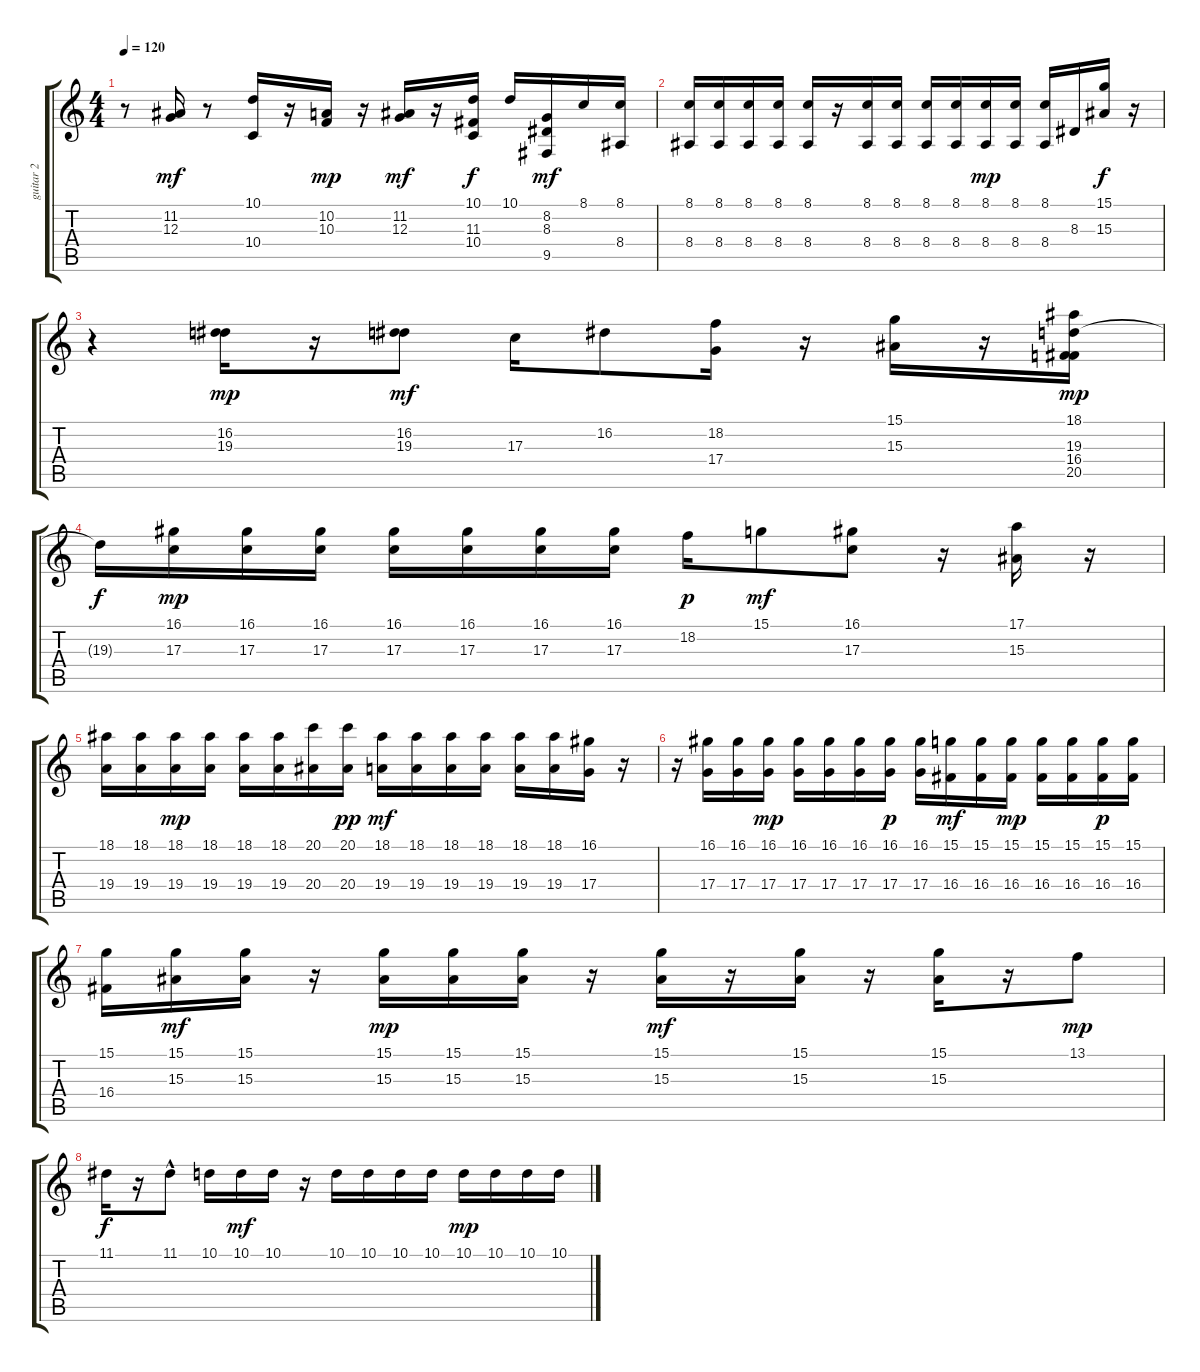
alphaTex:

\track ("guitar 2" "guitar 2") {instrument acousticgrandpiano}
\staff {score tabs}
\tuning (E4 B3 G3 D3 A2 E2) {hide}
\ts (4 4)
\tempo 120
\clef g2
\ks c
r.8{dy mf} (11.2 12.3).16 r.8 (10.1 10.4).16 r.16 (10.2 10.3).16{dy mp} r.16 (11.2 12.3).16{dy mf} r.16 (10.1 11.3 10.4).16{dy f} 10.1.16 (8.2 8.3 9.5).16{dy mf} 8.1.16 (8.1 8.4).16 |
(8.1 8.4).16 (8.1 8.4).16 (8.1 8.4).16 (8.1 8.4).16 (8.1 8.4).16 r.16 (8.1 8.4).16 (8.1 8.4).16 (8.1 8.4).16 (8.1 8.4).16 (8.1 8.4).16{dy mp} (8.1 8.4).16 (8.1 8.4).16 8.3.16 (15.1 15.3).16{dy f} r.16 |
r.4 (16.2 19.3).16{dy mp} r.16 (16.2 19.3).8{dy mf} 17.3.16 16.2.8 (18.2 17.4).16 r.16 (15.1 15.3).16 r.16 (18.1 19.3 16.4 20.5).16{dy mp} |
19.3{t}.16{dy f} (16.1 17.3).16{dy mp} (16.1 17.3).16 (16.1 17.3).16 (16.1 17.3).16 (16.1 17.3).16 (16.1 17.3).16 (16.1 17.3).16 18.2.16{dy p} 15.1.8{dy mf} (16.1 17.3).8 r.16 (17.1 15.3).16 r.16 |
(18.1 19.4).16 (18.1 19.4).16 (18.1 19.4).16{dy mp} (18.1 19.4).16 (18.1 19.4).16 (18.1 19.4).16 (20.1 20.4).16 (20.1 20.4).16{dy pp} (18.1 19.4).16{dy mf} (18.1 19.4).16 (18.1 19.4).16 (18.1 19.4).16 (18.1 19.4).16 (18.1 19.4).16 (16.1 17.4).16 r.16 |
r.16 (16.1 17.4).16 (16.1 17.4).16 (16.1 17.4).16{dy mp} (16.1 17.4).16 (16.1 17.4).16 (16.1 17.4).16 (16.1 17.4).16{dy p} (16.1 17.4).16 (15.1 16.4).16{dy mf} (15.1 16.4).16 (15.1 16.4).16{dy mp} (15.1 16.4).16 (15.1 16.4).16 (15.1 16.4).16{dy p} (15.1 16.4).16 |
(15.1 16.4).16 (15.1 15.3).16{dy mf} (15.1 15.3).16 r.16 (15.1 15.3).16{dy mp} (15.1 15.3).16 (15.1 15.3).16 r.16 (15.1 15.3).16{dy mf} r.16 (15.1 15.3).16 r.16 (15.1 15.3).16 r.16 13.1.8{dy mp} |
11.1.16{dy f} r.16 11.1{hac}.8 10.1.16 10.1.16{dy mf} 10.1.16 r.16 10.1.16 10.1.16 10.1.16 10.1.16 10.1.16{dy mp} 10.1.16 10.1.16 10.1.16
